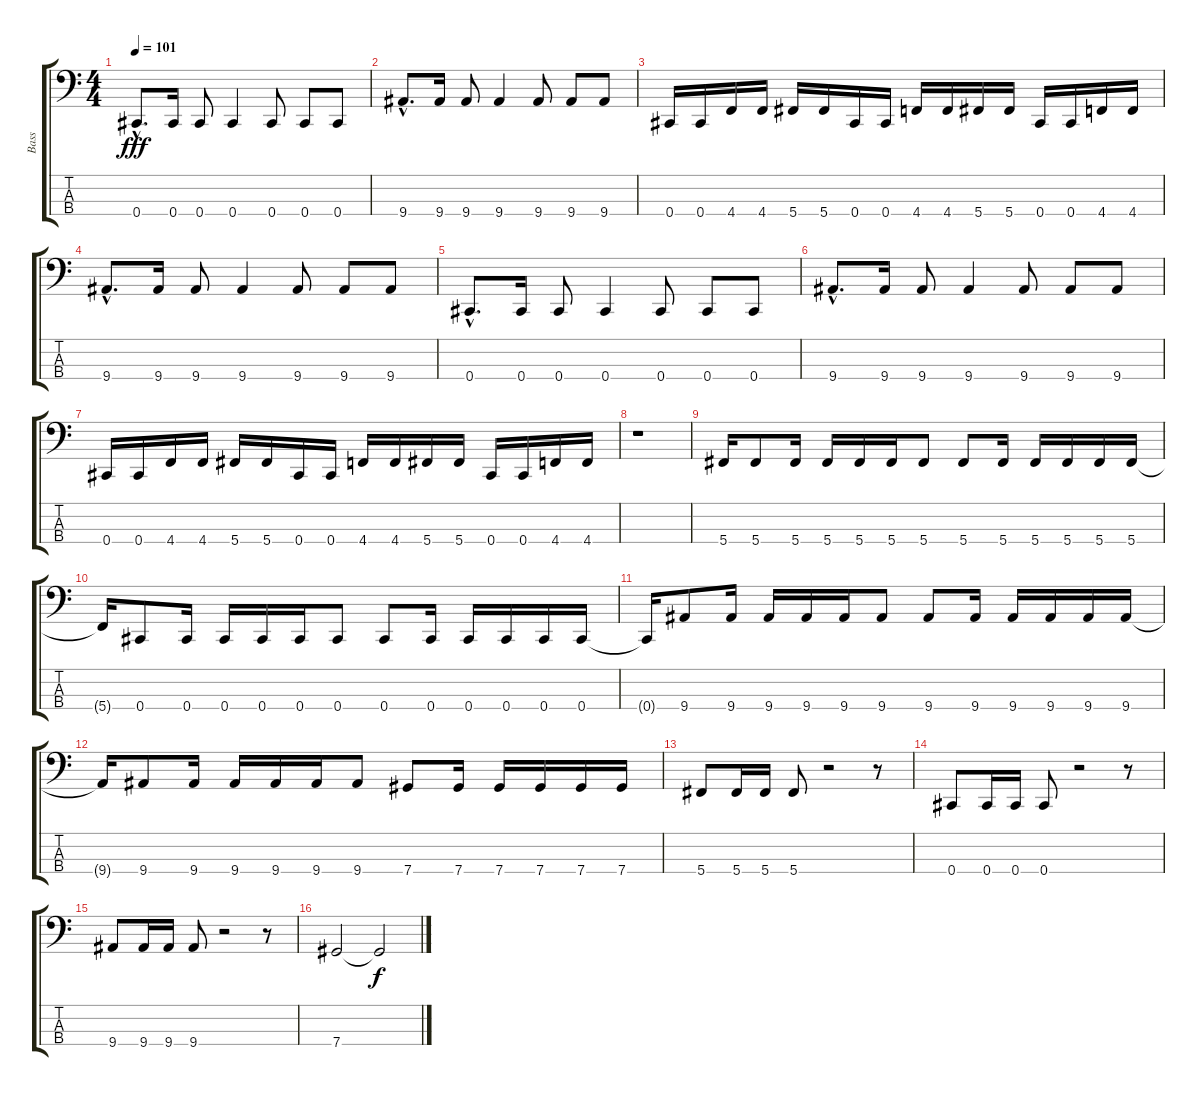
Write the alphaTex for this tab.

\track ("Bass" "Bass") {instrument electricbasspick}
\staff {score tabs}
\tuning (Gb2 Db2 Ab1 Db1) {hide}
\ts (4 4)
\tempo 101
\clef f4
\ks c
0.4{hac}.8{d dy fff} 0.4.16 0.4.8 0.4.4 0.4.8 0.4.8 0.4.8 |
9.4{hac}.8{d} 9.4.16 9.4.8 9.4.4 9.4.8 9.4.8 9.4.8 |
0.4.16 0.4.16 4.4.16 4.4.16 5.4.16 5.4.16 0.4.16 0.4.16 4.4.16 4.4.16 5.4.16 5.4.16 0.4.16 0.4.16 4.4.16 4.4.16 |
9.4{hac}.8{d} 9.4.16 9.4.8 9.4.4 9.4.8 9.4.8 9.4.8 |
0.4{hac}.8{d} 0.4.16 0.4.8 0.4.4 0.4.8 0.4.8 0.4.8 |
9.4{hac}.8{d} 9.4.16 9.4.8 9.4.4 9.4.8 9.4.8 9.4.8 |
0.4.16 0.4.16 4.4.16 4.4.16 5.4.16 5.4.16 0.4.16 0.4.16 4.4.16 4.4.16 5.4.16 5.4.16 0.4.16 0.4.16 4.4.16 4.4.16 |
r.1 |
5.4.16 5.4.8 5.4.16 5.4.16 5.4.16 5.4.16 5.4.8 5.4.8 5.4.16 5.4.16 5.4.16 5.4.16 5.4.16 |
5.4{t}.16 0.4.8 0.4.16 0.4.16 0.4.16 0.4.16 0.4.8 0.4.8 0.4.16 0.4.16 0.4.16 0.4.16 0.4.16 |
0.4{t}.16 9.4.8 9.4.16 9.4.16 9.4.16 9.4.16 9.4.8 9.4.8 9.4.16 9.4.16 9.4.16 9.4.16 9.4.16 |
9.4{t}.16 9.4.8 9.4.16 9.4.16 9.4.16 9.4.16 9.4.8 7.4.8 7.4.16 7.4.16 7.4.16 7.4.16 7.4.16 |
5.4.8 5.4.16 5.4.16 5.4.8 r.2 r.8 |
0.4.8 0.4.16 0.4.16 0.4.8 r.2 r.8 |
9.4.8 9.4.16 9.4.16 9.4.8 r.2 r.8 |
7.4.2 7.4{t}.2{dy f}
